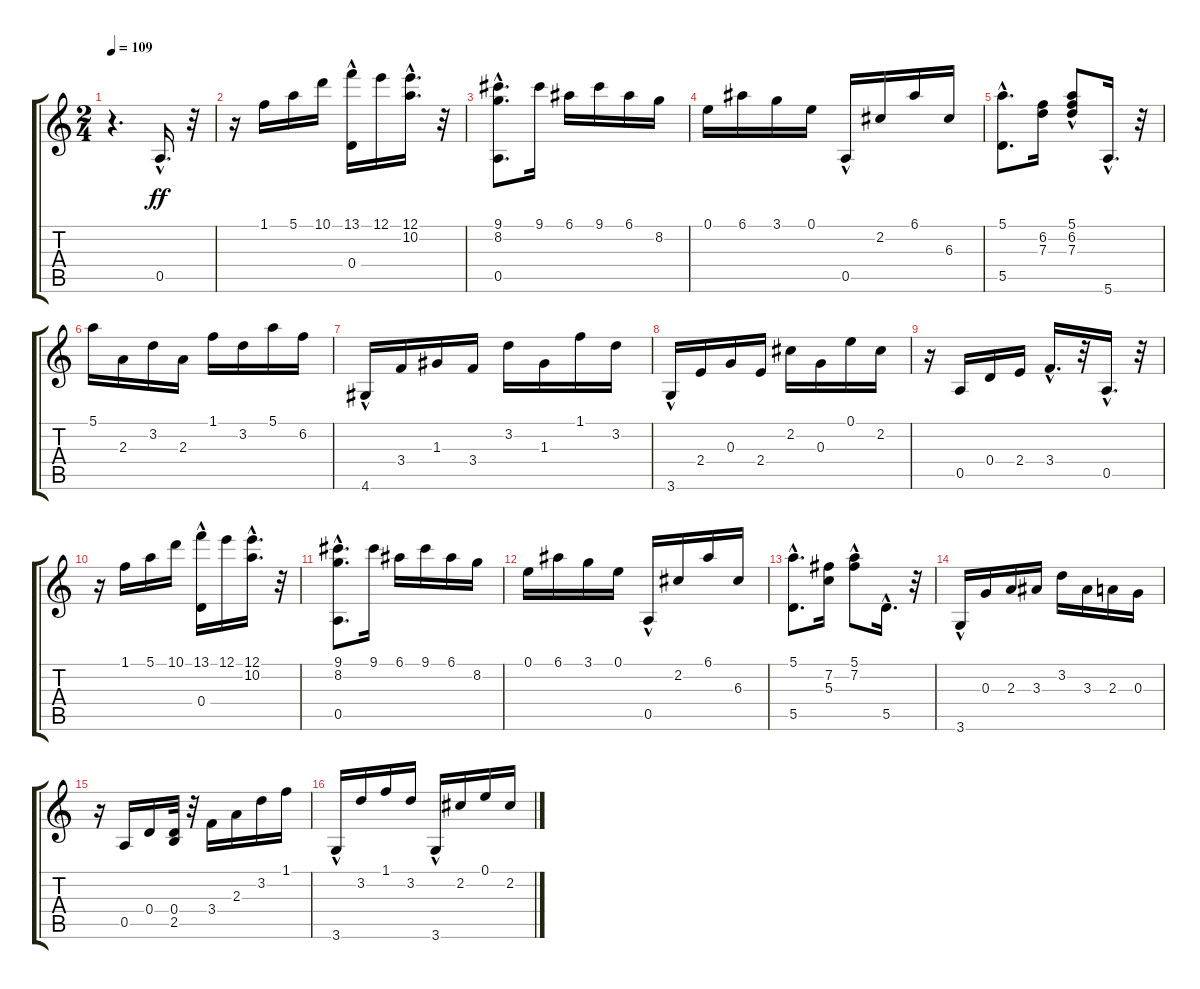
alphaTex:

\track "" {instrument acousticguitarnylon}
\staff {score tabs}
\tuning (E4 B3 G3 D3 A2 E2) {hide}
\ts (2 4)
\tempo 109
\clef g2
\ks c
r.4{d dy ff instrument acousticguitarnylon} 0.5{hac}.16{d} r.32 |
r.16 1.1.16 5.1.16 10.1.16 (13.1 0.4{hac}).16 12.1.16 (12.1 10.2{hac}).16{d} r.32 |
(9.1 8.2 0.5{hac}).8{d} 9.1.16 6.1.16 9.1.16 6.1.16 8.2.16 |
0.1.16 6.1.16 3.1.16 0.1.16 0.5{hac}.16 2.2.16 6.1.16 6.3.16 |
(5.1{hac} 5.5).8{d} (6.2 7.3).16 (5.1{hac} 6.2{hac} 7.3{hac}).8 5.6{hac}.16{d} r.32 |
5.1.16 2.3.16 3.2.16 2.3.16 1.1.16 3.2.16 5.1.16 6.2.16 |
4.6{hac}.16 3.4.16 1.3.16 3.4.16 3.2.16 1.3.16 1.1.16 3.2.16 |
3.6{hac}.16 2.4.16 0.3.16 2.4.16 2.2.16 0.3.16 0.1.16 2.2.16 |
r.16 0.5.16 0.4.16 2.4.16 3.4{hac}.16{d} r.32 0.5{hac}.16{d} r.32 |
r.16 1.1.16 5.1.16 10.1.16 (13.1 0.4{hac}).16 12.1.16 (12.1 10.2{hac}).16{d} r.32 |
(9.1 8.2 0.5{hac}).8{d} 9.1.16 6.1.16 9.1.16 6.1.16 8.2.16 |
0.1.16 6.1.16 3.1.16 0.1.16 0.5{hac}.16 2.2.16 6.1.16 6.3.16 |
(5.1{hac} 5.5).8{d} (7.2 5.3).16 (5.1{hac} 7.2{hac}).8 5.5{hac}.16{d} r.32 |
3.6{hac}.16 0.3.16 2.3.16 3.3.16 3.2.16 3.3.16 2.3.16 0.3.16 |
r.16 0.5.16 0.4.16 (0.4 2.5).32 r.32 3.4.16 2.3.16 3.2.16 1.1.16 |
3.6{hac}.16 3.2.16 1.1.16 3.2.16 3.6{hac}.16 2.2.16 0.1.16 2.2.16
